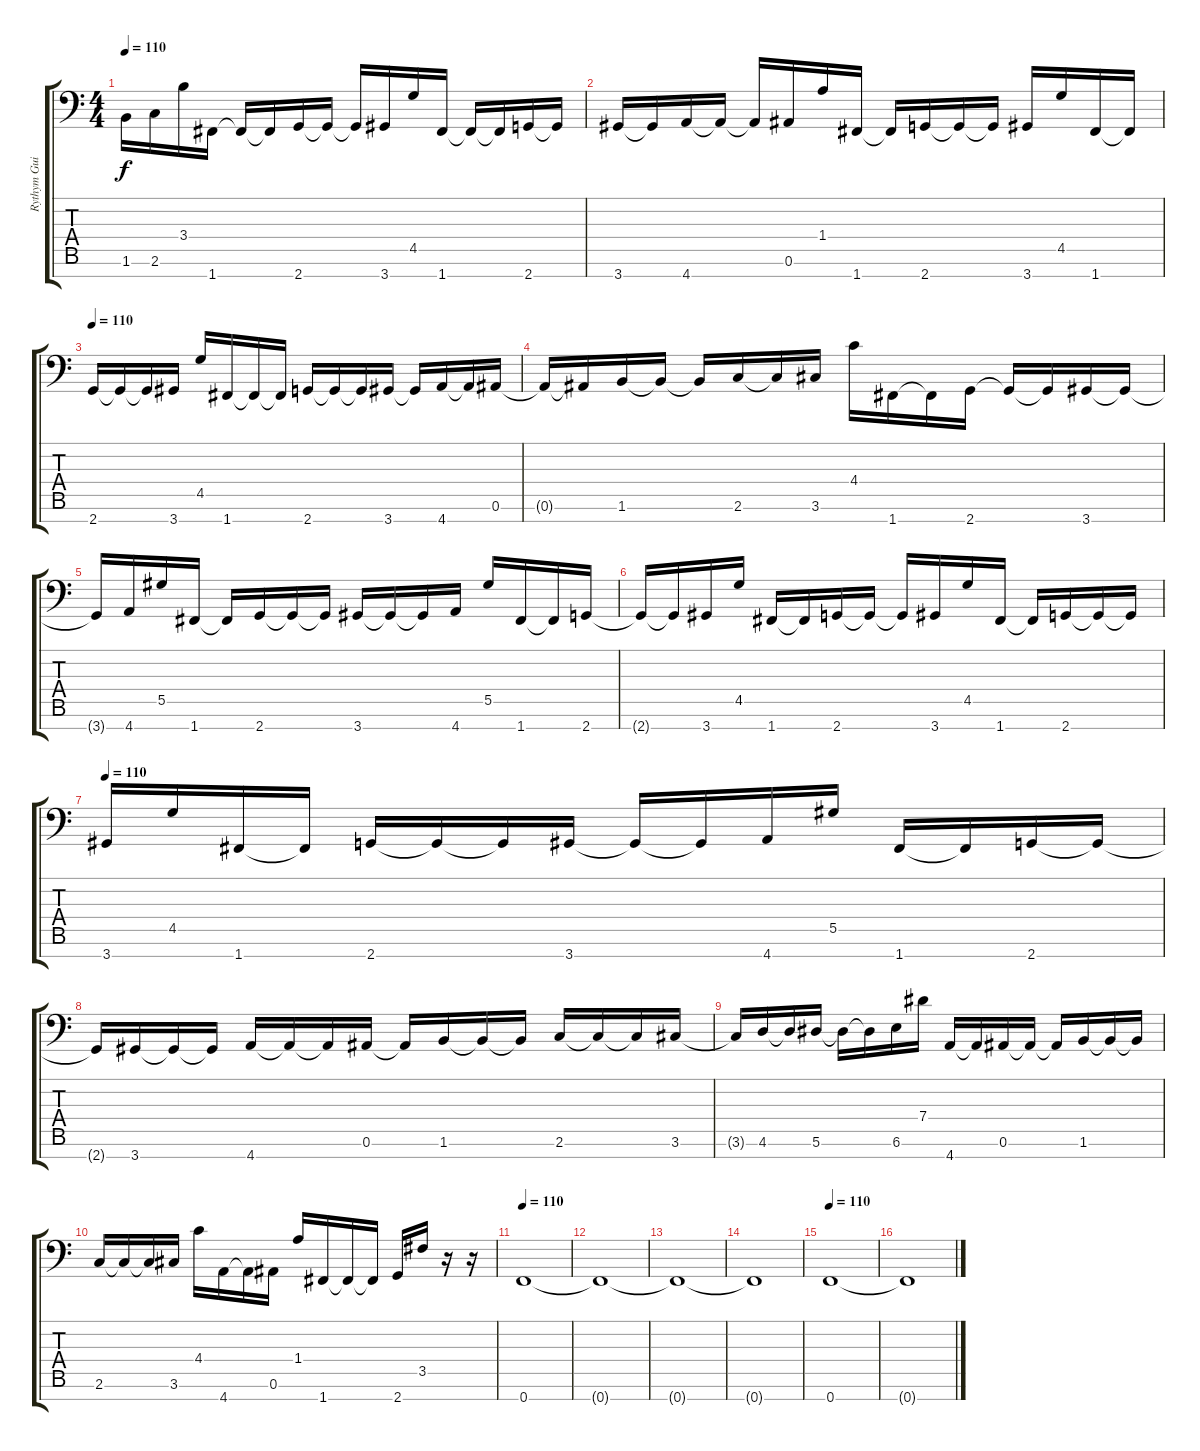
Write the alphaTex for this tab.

\track ("Rythym Guitar 1 (Tuned To F)" "Rythym Gui") {instrument distortionguitar}
\staff {score tabs}
\tuning (Bb3 Gb3 Db3 Ab2 Eb2 Bb1 F1) {hide}
\ts (4 4)
\tempo 110
\clef f4
\ks c
1.6{t}.16{dy f} 2.6.16 3.4.16 1.7.16 1.7{t}.16 1.7{t}.16 2.7.16 2.7{t}.16 2.7{t}.16 3.7.16 4.5.16 1.7.16 1.7{t}.16 1.7{t}.16 2.7.16 2.7{t}.16 |
3.7.16 3.7{t}.16 4.7.16 4.7{t}.16 4.7{t}.16 0.6.16 1.4.16 1.7.16 1.7{t}.16 2.7.16 2.7{t}.16 2.7{t}.16 3.7.16 4.5.16 1.7.16 1.7{t}.16 |
\tempo 110
2.7.16 2.7{t}.16 2.7{t}.16 3.7.16 4.5.16 1.7.16 1.7{t}.16 1.7{t}.16 2.7.16 2.7{t}.16 2.7{t}.16 3.7.16 3.7{t}.16 4.7.16 4.7{t}.16 0.6.16 |
0.6{t}.16 0.6{t}.16 1.6.16 1.6{t}.16 1.6{t}.16 2.6.16 2.6{t}.16 3.6.16 4.4.16 1.7.16 1.7{t}.16 2.7.16 2.7{t}.16 2.7{t}.16 3.7.16 3.7{t}.16 |
3.7{t}.16 4.7.16 5.5.16 1.7.16 1.7{t}.16 2.7.16 2.7{t}.16 2.7{t}.16 3.7.16 3.7{t}.16 3.7{t}.16 4.7.16 5.5.16 1.7.16 1.7{t}.16 2.7.16 |
2.7{t}.16 2.7{t}.16 3.7.16 4.5.16 1.7.16 1.7{t}.16 2.7.16 2.7{t}.16 2.7{t}.16 3.7.16 4.5.16 1.7.16 1.7{t}.16 2.7.16 2.7{t}.16 2.7{t}.16 |
\tempo 110
3.7.16 4.5.16 1.7.16 1.7{t}.16 2.7.16 2.7{t}.16 2.7{t}.16 3.7.16 3.7{t}.16 3.7{t}.16 4.7.16 5.5.16 1.7.16 1.7{t}.16 2.7.16 2.7{t}.16 |
2.7{t}.16 3.7.16 3.7{t}.16 3.7{t}.16 4.7.16 4.7{t}.16 4.7{t}.16 0.6.16 0.6{t}.16 1.6.16 1.6{t}.16 1.6{t}.16 2.6.16 2.6{t}.16 2.6{t}.16 3.6.16 |
3.6{t}.16 4.6.16 4.6{t}.16 5.6.16 5.6{t}.16 5.6{t}.16 6.6.16 7.4.16 4.7.16 4.7{t}.16 0.6.16 0.6{t}.16 0.6{t}.16 1.6.16 1.6{t}.16 1.6{t}.16 |
2.6.16 2.6{t}.16 2.6{t}.16 3.6.16 4.4.16 4.7.16 4.7{t}.16 0.6.16 1.4.16 1.7.16 1.7{t}.16 1.7{t}.16 2.7.16 3.5.16 r.16 r.16 |
\tempo 110
0.7.1 |
0.7{t}.1 |
0.7{t}.1 |
0.7{t}.1 |
\tempo 110
0.7.1 |
0.7{t}.1
